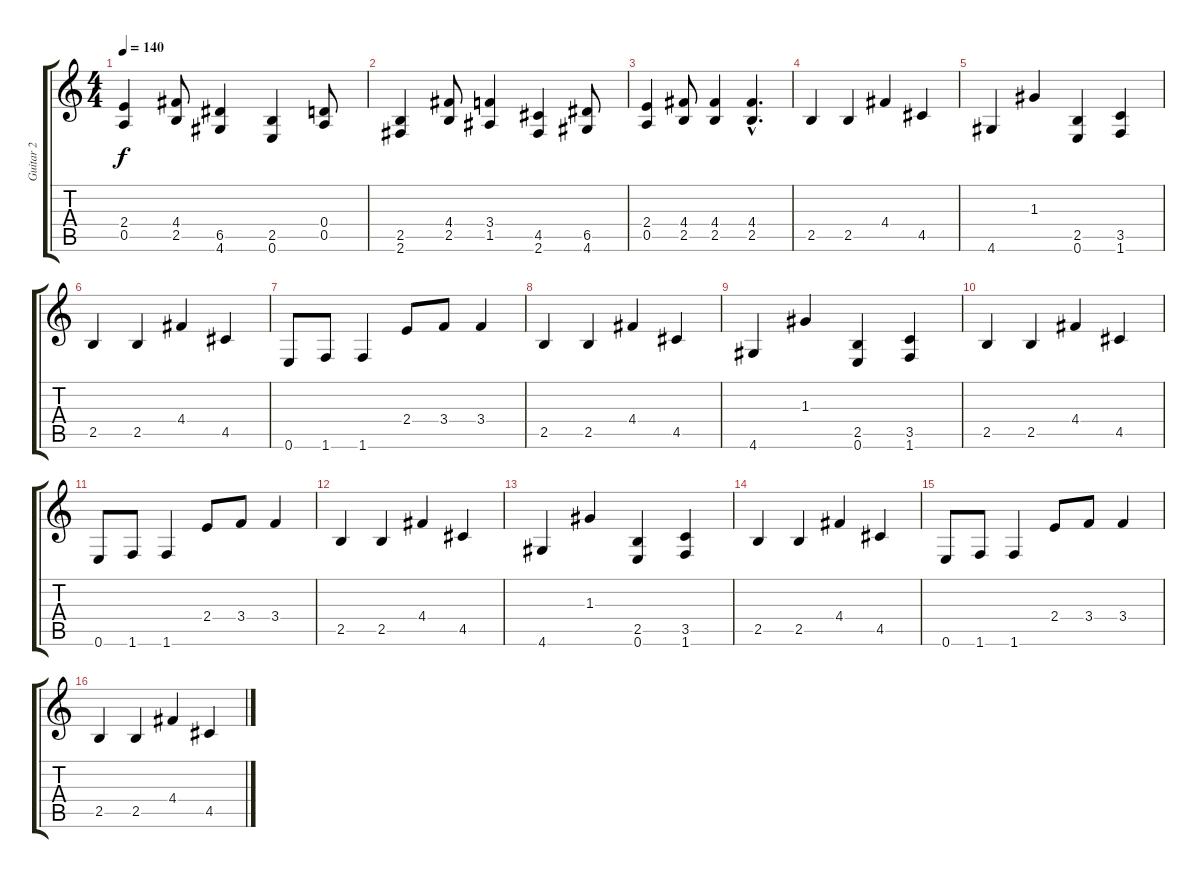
\track ("Guitar 2" "Guitar 2") {instrument overdrivenguitar}
\staff {score tabs}
\tuning (E4 B3 G3 D3 A2 E2) {hide}
\ts (4 4)
\tempo 140
\clef g2
\ks c
(2.4 0.5).4{dy f} (4.4 2.5).8 (6.5 4.6).4 (2.5 0.6).4 (0.4 0.5).8 |
(2.5 2.6).4 (4.4 2.5).8 (3.4 1.5).4 (4.5 2.6).4 (6.5 4.6).8 |
(2.4 0.5).4 (4.4 2.5).8 (4.4 2.5).4 (4.4{hac} 2.5{hac}).4{d} |
2.5.4 2.5.4 4.4.4 4.5.4 |
4.6.4 1.3.4 (2.5 0.6).4 (3.5 1.6).4 |
2.5.4 2.5.4 4.4.4 4.5.4 |
0.6.8 1.6.8 1.6.4 2.4.8 3.4.8 3.4.4 |
2.5.4 2.5.4 4.4.4 4.5.4 |
4.6.4 1.3.4 (2.5 0.6).4 (3.5 1.6).4 |
2.5.4 2.5.4 4.4.4 4.5.4 |
0.6.8 1.6.8 1.6.4 2.4.8 3.4.8 3.4.4 |
2.5.4 2.5.4 4.4.4 4.5.4 |
4.6.4 1.3.4 (2.5 0.6).4 (3.5 1.6).4 |
2.5.4 2.5.4 4.4.4 4.5.4 |
0.6.8 1.6.8 1.6.4 2.4.8 3.4.8 3.4.4 |
2.5.4 2.5.4 4.4.4 4.5.4
